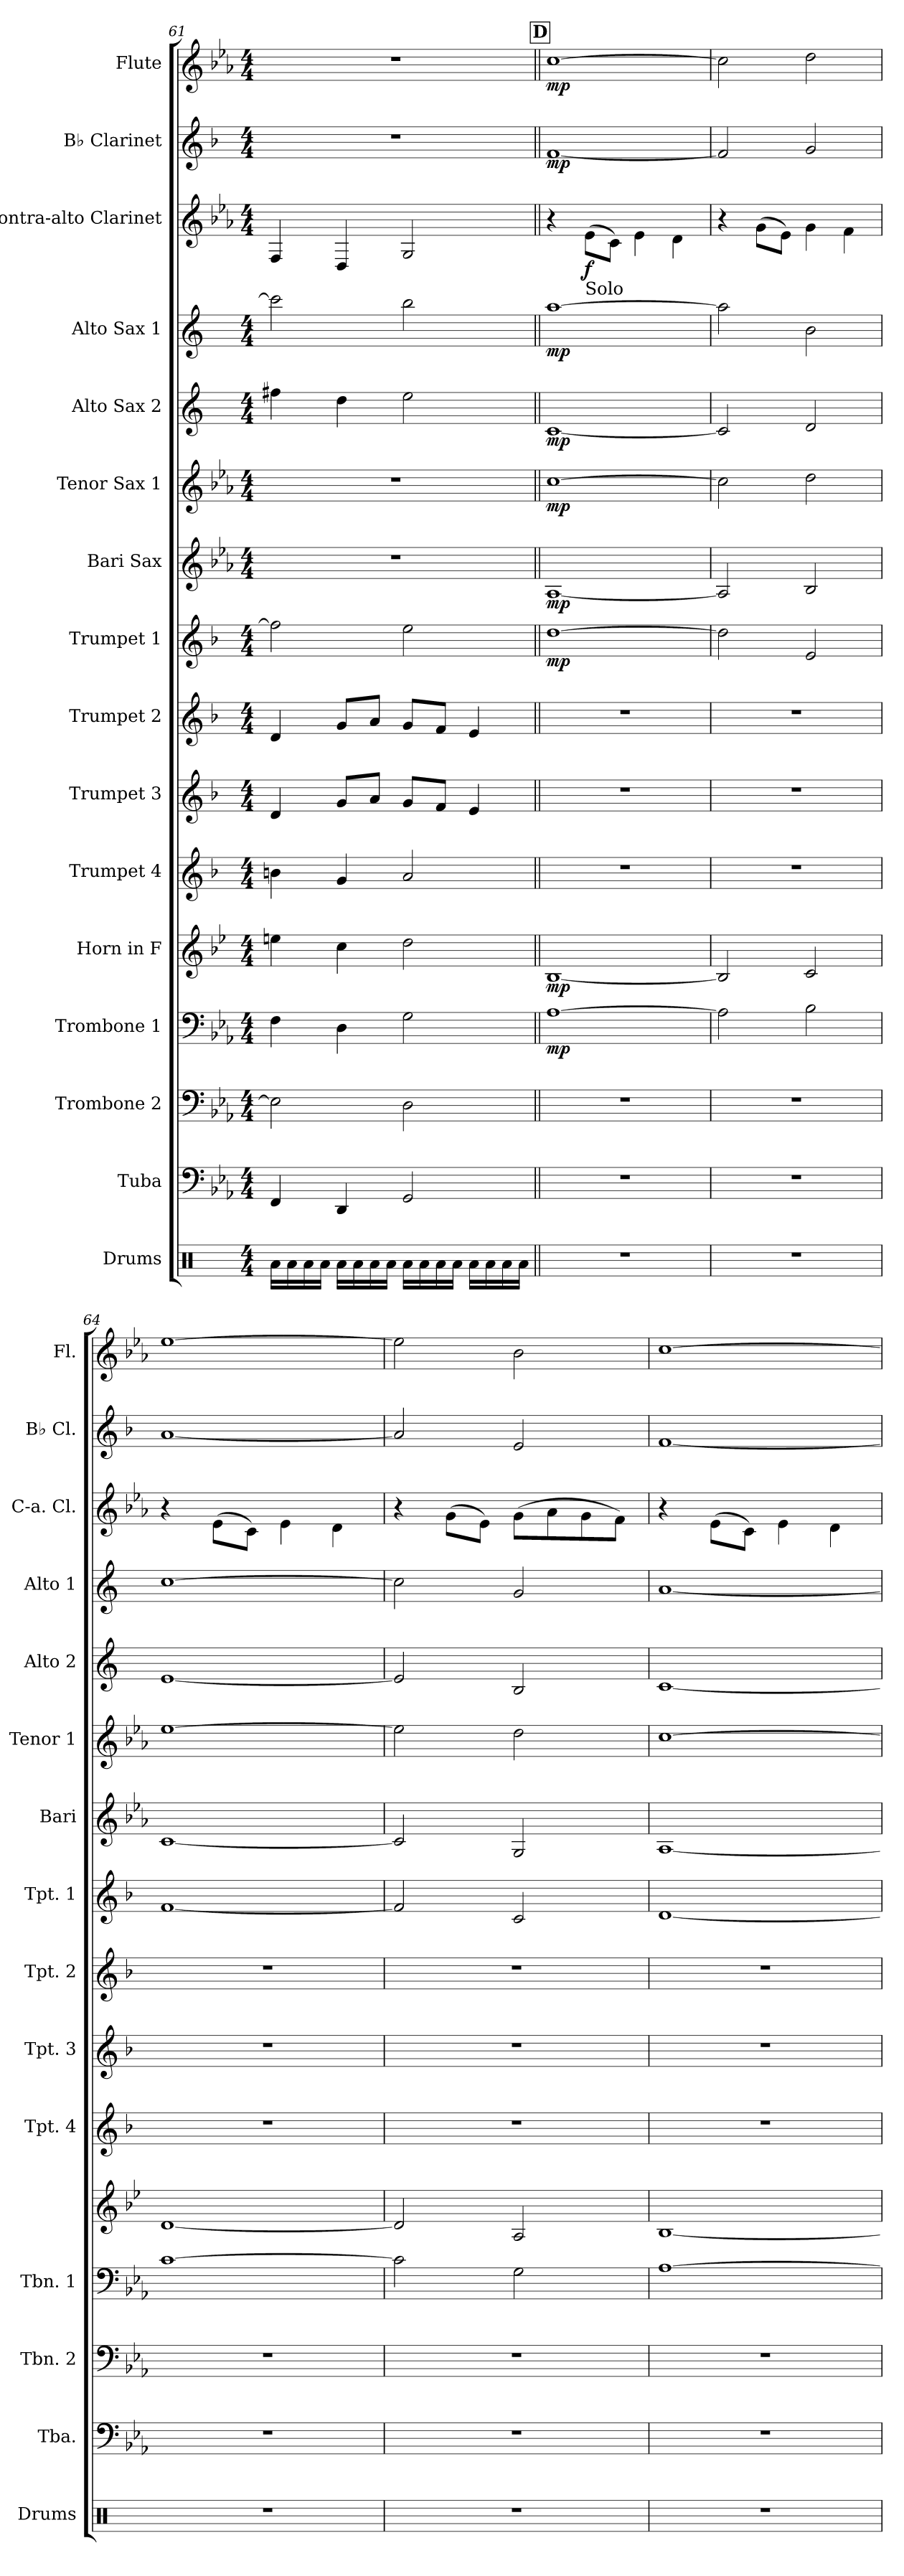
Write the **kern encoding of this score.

**kern	**kern	**kern	**kern	**dynam	**kern	**dynam	**kern	**kern	**kern	**kern	**dynam	**kern	**dynam	**kern	**dynam	**kern	**dynam	**kern	**dynam	**kern	**dynam	**kern	**dynam	**kern	**dynam
*part16	*part15	*part14	*part13	*part13	*part12	*part12	*part11	*part10	*part9	*part8	*part8	*part7	*part7	*part6	*part6	*part5	*part5	*part4	*part4	*part3	*part3	*part2	*part2	*part1	*part1
*staff16	*staff15	*staff14	*staff13	*staff13	*staff12	*staff12	*staff11	*staff10	*staff9	*staff8	*staff8	*staff7	*staff7	*staff6	*staff6	*staff5	*staff5	*staff4	*staff4	*staff3	*staff3	*staff2	*staff2	*staff1	*staff1
*I"Drums	*I"Tuba	*I"Trombone 2	*I"Trombone 1	*	*I"Horn in F	*	*I"Trumpet 4	*I"Trumpet 3	*I"Trumpet 2	*I"Trumpet 1	*	*I"Bari Sax	*	*I"Tenor Sax 1	*	*I"Alto Sax 2	*	*I"Alto Sax 1	*	*I"Contra-alto Clarinet	*	*I"B♭ Clarinet	*	*I"Flute	*
*I'Drums	*I'Tba.	*I'Tbn. 2	*I'Tbn. 1	*	*	*	*I'Tpt. 4	*I'Tpt. 3	*I'Tpt. 2	*I'Tpt. 1	*	*I'Bari	*	*I'Tenor 1	*	*I'Alto 2	*	*I'Alto 1	*	*I'C-a. Cl.	*	*I'B♭ Cl.	*	*I'Fl.	*
*clefX	*clefF4	*clefF4	*clefF4	*	*clefG2	*	*clefG2	*clefG2	*clefG2	*clefG2	*	*clefG2	*	*clefG2	*	*clefG2	*	*clefG2	*	*clefG2	*	*clefG2	*	*clefG2	*
*	*	*	*	*	*ITrd4c7	*	*ITrd1c2	*ITrd1c2	*ITrd1c2	*ITrd1c2	*	*ITrd12c21	*	*ITrd8c14	*	*ITrd5c9	*	*ITrd5c9	*	*ITrd12c21	*	*ITrd1c2	*	*	*
*k[]	*k[b-e-a-]	*k[b-e-a-]	*k[b-e-a-]	*	*k[b-e-a-]	*	*k[b-e-a-]	*k[b-e-a-]	*k[b-e-a-]	*k[b-e-a-]	*	*k[b-e-a-]	*	*k[b-e-a-]	*	*k[b-e-a-]	*	*k[b-e-a-]	*	*k[b-e-a-]	*	*k[b-e-a-]	*	*k[b-e-a-]	*
*M4/4	*M4/4	*M4/4	*M4/4	*	*M4/4	*	*M4/4	*M4/4	*M4/4	*M4/4	*	*M4/4	*	*M4/4	*	*M4/4	*	*M4/4	*	*M4/4	*	*M4/4	*	*M4/4	*
=61	=61	=61	=61	=61	=61	=61	=61	=61	=61	=61	=61	=61	=61	=61	=61	=61	=61	=61	=61	=61	=61	=61	=61	=61	=61
*^	*	*	*	*	*	*	*	*	*	*	*	*	*	*	*	*	*	*	*	*	*	*	*	*	*
*tremolo	*	*	*	*	*	*	*	*	*	*	*	*	*	*	*	*	*	*	*	*	*	*	*	*	*	*
1ryy	16Ra\LL	4FF/	2E-\]	4F\	.	4an\	.	4an\	4c/	4c/	2ee-\]	.	1r	.	1r	.	4an\	.	2ee-\]	.	4FF/	.	1r	.	1r	.
.	16Ra\	.	.	.	.	.	.	.	.	.	.	.	.	.	.	.	.	.	.	.	.	.	.	.	.	.
.	16Ra\	.	.	.	.	.	.	.	.	.	.	.	.	.	.	.	.	.	.	.	.	.	.	.	.	.
.	16Ra\JJ	.	.	.	.	.	.	.	.	.	.	.	.	.	.	.	.	.	.	.	.	.	.	.	.	.
.	16Ra\LL	4DD/	.	4D\	.	4f\	.	4f/	8f/L	8f/L	.	.	.	.	.	.	4f\	.	.	.	4DD/	.	.	.	.	.
.	16Ra\	.	.	.	.	.	.	.	.	.	.	.	.	.	.	.	.	.	.	.	.	.	.	.	.	.
.	16Ra\	.	.	.	.	.	.	.	8g/J	8g/J	.	.	.	.	.	.	.	.	.	.	.	.	.	.	.	.
.	16Ra\JJ	.	.	.	.	.	.	.	.	.	.	.	.	.	.	.	.	.	.	.	.	.	.	.	.	.
.	16Ra\LL	2GG/	2D\	2G\	.	2g\	.	2g/	8f/L	8f/L	2dd\	.	.	.	.	.	2g\	.	2dd\	.	2GG/	.	.	.	.	.
.	16Ra\	.	.	.	.	.	.	.	.	.	.	.	.	.	.	.	.	.	.	.	.	.	.	.	.	.
.	16Ra\	.	.	.	.	.	.	.	8e-/J	8e-/J	.	.	.	.	.	.	.	.	.	.	.	.	.	.	.	.
.	16Ra\JJ	.	.	.	.	.	.	.	.	.	.	.	.	.	.	.	.	.	.	.	.	.	.	.	.	.
.	16Ra\LL	.	.	.	.	.	.	.	4d/	4d/	.	.	.	.	.	.	.	.	.	.	.	.	.	.	.	.
.	16Ra\	.	.	.	.	.	.	.	.	.	.	.	.	.	.	.	.	.	.	.	.	.	.	.	.	.
.	16Ra\	.	.	.	.	.	.	.	.	.	.	.	.	.	.	.	.	.	.	.	.	.	.	.	.	.
.	16Ra\JJ	.	.	.	.	.	.	.	.	.	.	.	.	.	.	.	.	.	.	.	.	.	.	.	.	.
*Xtremolo	*	*	*	*	*	*	*	*	*	*	*	*	*	*	*	*	*	*	*	*	*	*	*	*	*	*
!!LO:REH:place=s1:a:B:fs=14:t=D
=62||	=62||	=62||	=62||	=62||	=62||	=62||	=62||	=62||	=62||	=62||	=62||	=62||	=62||	=62||	=62||	=62||	=62||	=62||	=62||	=62||	=62||	=62||	=62||	=62||	=62||	=62||
!	!	!	!	!	!LO:DY:b	!	!LO:DY:b	!	!	!	!	!LO:DY:b	!	!LO:DY:b	!	!LO:DY:b	!	!LO:DY:b	!	!LO:DY:b	!	!	!	!LO:DY:b	!	!LO:DY:b
*v	*v	*	*	*	*	*	*	*	*	*	*	*	*	*	*	*	*	*	*	*	*	*	*	*	*	*
1r	1r	1r	[1A-	mp	[1E-	mp	1r	1r	1r	[1cc	mp	[1AA-	mp	[1c	mp	[1E-	mp	[1cc	mp	4r	.	[1e-	mp	[1cc	mp
!	!	!	!	!	!	!	!	!	!	!	!	!	!	!	!	!	!	!	!	!LO:TX:b:t=Solo	!	!	!	!	!
!	!	!	!	!	!	!	!	!	!	!	!	!	!	!	!	!	!	!	!	!	!LO:DY:b	!	!	!	!
.	.	.	.	.	.	.	.	.	.	.	.	.	.	.	.	.	.	.	.	(>8E-\L	f	.	.	.	.
.	.	.	.	.	.	.	.	.	.	.	.	.	.	.	.	.	.	.	.	8C\J)	.	.	.	.	.
.	.	.	.	.	.	.	.	.	.	.	.	.	.	.	.	.	.	.	.	4E-\	.	.	.	.	.
.	.	.	.	.	.	.	.	.	.	.	.	.	.	.	.	.	.	.	.	4D\	.	.	.	.	.
=63	=63	=63	=63	=63	=63	=63	=63	=63	=63	=63	=63	=63	=63	=63	=63	=63	=63	=63	=63	=63	=63	=63	=63	=63	=63
1r	1r	1r	2A-\]	.	2E-/]	.	1r	1r	1r	2cc\]	.	2AA-/]	.	2c\]	.	2E-/]	.	2cc\]	.	4r	.	2e-/]	.	2cc\]	.
.	.	.	.	.	.	.	.	.	.	.	.	.	.	.	.	.	.	.	.	(>8G\L	.	.	.	.	.
.	.	.	.	.	.	.	.	.	.	.	.	.	.	.	.	.	.	.	.	8E-\J)	.	.	.	.	.
.	.	.	2B-\	.	2F/	.	.	.	.	2d/	.	2BB-/	.	2d\	.	2F/	.	2d\	.	4G\	.	2f/	.	2dd\	.
.	.	.	.	.	.	.	.	.	.	.	.	.	.	.	.	.	.	.	.	4F\	.	.	.	.	.
=64	=64	=64	=64	=64	=64	=64	=64	=64	=64	=64	=64	=64	=64	=64	=64	=64	=64	=64	=64	=64	=64	=64	=64	=64	=64
1r	1r	1r	[1c	.	[1G	.	1r	1r	1r	[1e-	.	[1C	.	[1e-	.	[1G	.	[1e-	.	4r	.	[1g	.	[1ee-	.
.	.	.	.	.	.	.	.	.	.	.	.	.	.	.	.	.	.	.	.	(>8E-\L	.	.	.	.	.
.	.	.	.	.	.	.	.	.	.	.	.	.	.	.	.	.	.	.	.	8C\J)	.	.	.	.	.
.	.	.	.	.	.	.	.	.	.	.	.	.	.	.	.	.	.	.	.	4E-\	.	.	.	.	.
.	.	.	.	.	.	.	.	.	.	.	.	.	.	.	.	.	.	.	.	4D\	.	.	.	.	.
!!LO:PB:g=z
=65	=65	=65	=65	=65	=65	=65	=65	=65	=65	=65	=65	=65	=65	=65	=65	=65	=65	=65	=65	=65	=65	=65	=65	=65	=65
1r	1r	1r	2c\]	.	2G/]	.	1r	1r	1r	2e-/]	.	2C/]	.	2e-\]	.	2G/]	.	2e-\]	.	4r	.	2g/]	.	2ee-\]	.
.	.	.	.	.	.	.	.	.	.	.	.	.	.	.	.	.	.	.	.	(>8G\L	.	.	.	.	.
.	.	.	.	.	.	.	.	.	.	.	.	.	.	.	.	.	.	.	.	8E-\J)	.	.	.	.	.
.	.	.	2G\	.	2D/	.	.	.	.	2B-/	.	2GG/	.	2d\	.	2D/	.	2B-/	.	(>8G\L	.	2d/	.	2b-\	.
.	.	.	.	.	.	.	.	.	.	.	.	.	.	.	.	.	.	.	.	8A-\	.	.	.	.	.
.	.	.	.	.	.	.	.	.	.	.	.	.	.	.	.	.	.	.	.	8G\	.	.	.	.	.
.	.	.	.	.	.	.	.	.	.	.	.	.	.	.	.	.	.	.	.	8F\J)	.	.	.	.	.
=66	=66	=66	=66	=66	=66	=66	=66	=66	=66	=66	=66	=66	=66	=66	=66	=66	=66	=66	=66	=66	=66	=66	=66	=66	=66
1r	1r	1r	[1A-	.	[1E-	.	1r	1r	1r	[1c	.	[1AA-	.	[1c	.	[1E-	.	[1c	.	4r	.	[1e-	.	[1cc	.
.	.	.	.	.	.	.	.	.	.	.	.	.	.	.	.	.	.	.	.	(>8E-\L	.	.	.	.	.
.	.	.	.	.	.	.	.	.	.	.	.	.	.	.	.	.	.	.	.	8C\J)	.	.	.	.	.
.	.	.	.	.	.	.	.	.	.	.	.	.	.	.	.	.	.	.	.	4E-\	.	.	.	.	.
.	.	.	.	.	.	.	.	.	.	.	.	.	.	.	.	.	.	.	.	4D\	.	.	.	.	.
=	=	=	=	=	=	=	=	=	=	=	=	=	=	=	=	=	=	=	=	=	=	=	=	=	=
*-	*-	*-	*-	*-	*-	*-	*-	*-	*-	*-	*-	*-	*-	*-	*-	*-	*-	*-	*-	*-	*-	*-	*-	*-	*-
